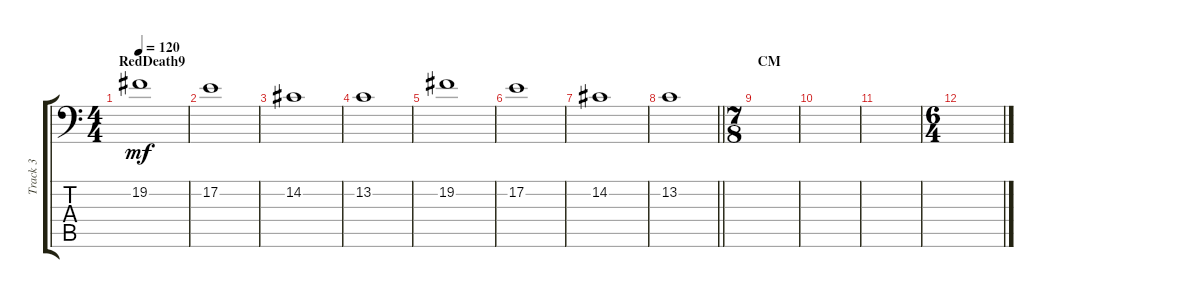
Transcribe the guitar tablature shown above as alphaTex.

\track ("Track 3" "Track 3") {instrument stringensemble2}
\staff {score tabs}
\tuning (E3 B2 G2 D2 A1 E1) {hide}
\ts (4 4)
\section ("" "RedDeath9")
\tempo 120
\clef f4
\ks c
19.2.1{dy mf} |
17.2.1 |
14.2.1 |
13.2.1 |
19.2.1 |
17.2.1 |
14.2.1 |
\barLineRight lightlight
13.2.1 |
\ts (7 8)
\section ("" "CM")
|
|
|
\ts (6 4)
